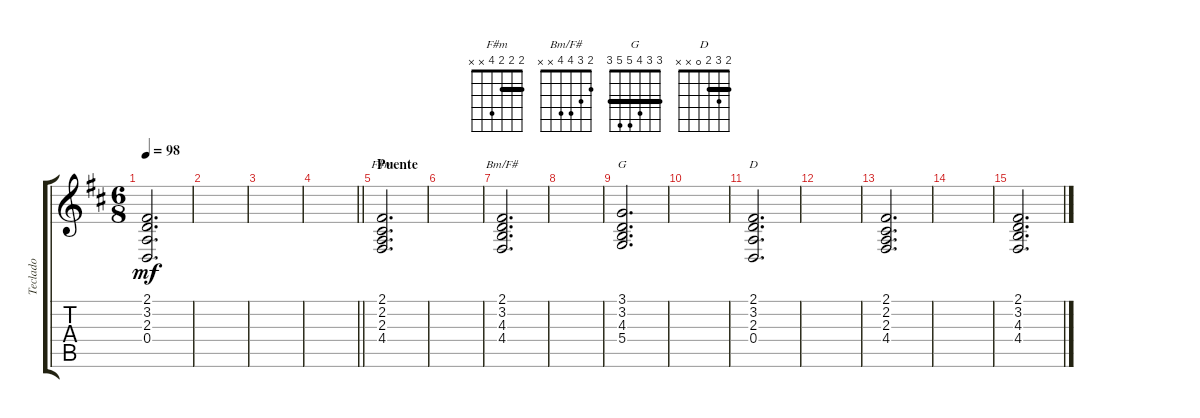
\track ("Teclado" "Teclado") {instrument honkytonkpiano}
\staff {score tabs}
\tuning (E4 B3 G3 D3 A2 E2) {hide}
\chord ("F#m" 2 2 2 4 x x) {barre 2}
\chord ("Bm/F#" 2 3 4 4 x x)
\chord ("G" 3 3 4 5 5 3) {barre 3}
\chord ("D" 2 3 2 0 x x) {barre 2}
\ts (6 8)
\tempo 98
\clef g2
\ks d
(2.1 3.2 2.3 0.4).2{d dy mf} |
|
|
\barLineRight lightlight
|
\section ("" "Puente")
(2.1 2.2 2.3 4.4).2{d ch "F#m"} |
|
(2.1 3.2 4.3 4.4).2{d ch "Bm/F#"} |
|
(3.1 3.2 4.3 5.4).2{d ch "G"} |
|
(2.1 3.2 2.3 0.4).2{d ch "D"} |
|
(2.1 2.2 2.3 4.4).2{d} |
|
(2.1 3.2 4.3 4.4).2{d}
